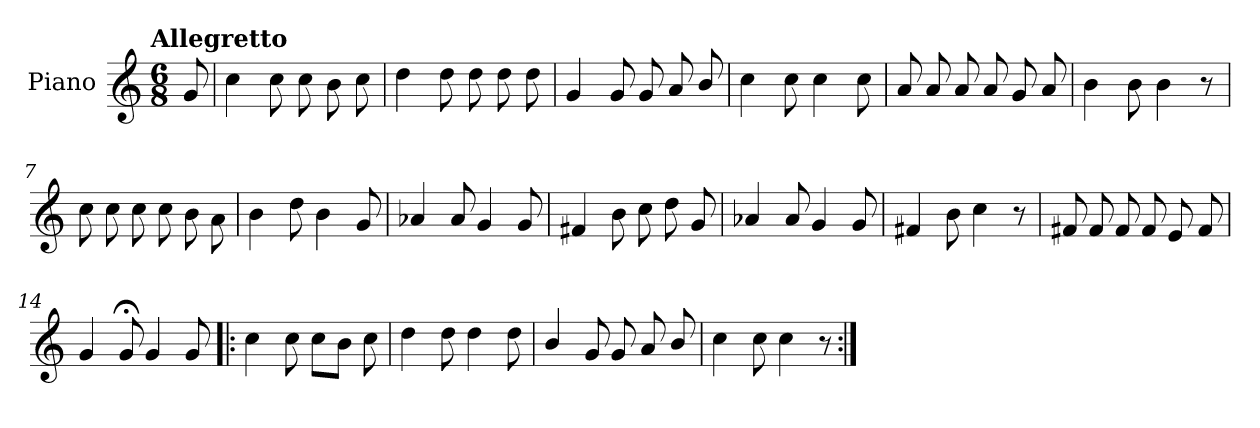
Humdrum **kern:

**kern
*part1
*staff1
*I"Piano
*I'Pno.
*clefG2
*k[]
!!LO:TX:omd:t=Allegretto
*M6/8
*MM116
=
8g/
=1
4cc\
8cc\
8cc\
8b\
8cc\
=2
4dd\
8dd\
8dd\
8dd\
8dd\
=3
4g/
8g/
8g/
8a/
8b/
=4
4cc\
8cc\
4cc\
8cc\
!!LO:LB:g=z
=5
8a/
8a/
8a/
8a/
8g/
8a/
=6
4b\
8b\
4b\
8r
=7
8cc\
8cc\
8cc\
8cc\
8b\
8a\
=8
4b\
8dd\
4b\
8g/
=9
4a-X/
8a-/
4g/
8g/
!!LO:LB:g=z
=10
4f#X/
8b\
8cc\
8dd\
8g/
=11
4a-X/
8a-/
4g/
8g/
=12
4f#X/
8b\
4cc\
8r
=13
8f#X/
8f#/
8f#/
8f#/
8e/
8f#/
=14
4g/
8g;</
4g/
8g/
!!LO:LB:g=z
=15!|:
4cc\
8cc\
8cc\L
8b\J
8cc\
=16
4dd\
8dd\
4dd\
8dd\
=17
4b/
8g/
8g/
8a/
8b/
=18
4cc\
8cc\
4cc\
8r
=:|!
*-
